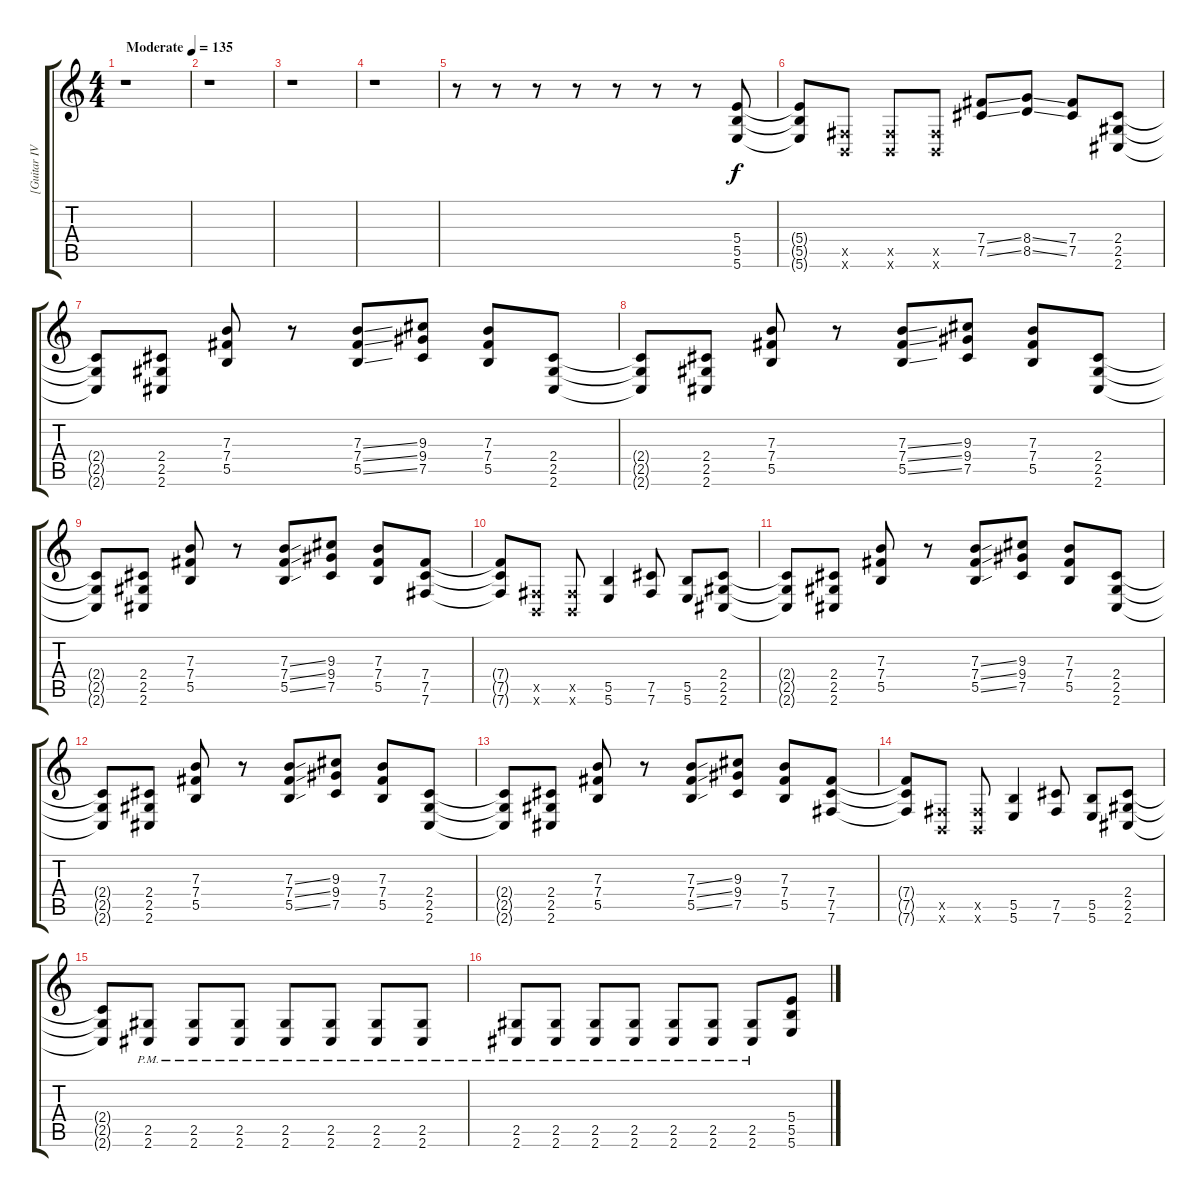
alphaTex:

\track ("[Guitar IV] AOI - Rhythm" "[Guitar IV") {instrument distortionguitar}
\staff {score tabs}
\tuning (Db4 Ab3 E3 B2 Gb2 B1) {hide}
\ts (4 4)
\tempo (135 "Moderate")
\clef g2
\ks c
r.1{dy f instrument distortionguitar} |
r.1 |
r.1 |
r.1 |
r.8 r.8 r.8 r.8 r.8 r.8 r.8 (5.4 5.5 5.6).8 |
(5.4{t} 5.5{t} 5.6{t}).8 (0.5{x} 0.6{x}).8 (0.5{x} 0.6{x}).8 (0.5{x} 0.6{x}).8 (7.4{ss} 7.5{ss}).8 (8.4{ss} 8.5{ss}).8 (7.4 7.5).8 (2.4 2.5 2.6).8 |
(2.4{t} 2.5{t} 2.6{t}).8 (2.4 2.5 2.6).8 (7.3 7.4 5.5).8 r.8 (7.3{ss} 7.4{ss} 5.5{ss}).8 (9.3 9.4 7.5).8 (7.3 7.4 5.5).8 (2.4 2.5 2.6).8 |
(2.4{t} 2.5{t} 2.6{t}).8 (2.4 2.5 2.6).8 (7.3 7.4 5.5).8 r.8 (7.3{ss} 7.4{ss} 5.5{ss}).8 (9.3 9.4 7.5).8 (7.3 7.4 5.5).8 (2.4 2.5 2.6).8 |
(2.4{t} 2.5{t} 2.6{t}).8 (2.4 2.5 2.6).8 (7.3 7.4 5.5).8 r.8 (7.3{ss} 7.4{ss} 5.5{ss}).8 (9.3 9.4 7.5).8 (7.3 7.4 5.5).8 (7.4 7.5 7.6).8 |
(7.4{t} 7.5{t} 7.6{t}).8 (0.5{x} 0.6{x}).8 (0.5{x} 0.6{x}).8 (5.5 5.6).4 (7.5 7.6).8 (5.5 5.6).8 (2.4 2.5 2.6).8 |
(2.4{t} 2.5{t} 2.6{t}).8 (2.4 2.5 2.6).8 (7.3 7.4 5.5).8 r.8 (7.3{ss} 7.4{ss} 5.5{ss}).8 (9.3 9.4 7.5).8 (7.3 7.4 5.5).8 (2.4 2.5 2.6).8 |
(2.4{t} 2.5{t} 2.6{t}).8 (2.4 2.5 2.6).8 (7.3 7.4 5.5).8 r.8 (7.3{ss} 7.4{ss} 5.5{ss}).8 (9.3 9.4 7.5).8 (7.3 7.4 5.5).8 (2.4 2.5 2.6).8 |
(2.4{t} 2.5{t} 2.6{t}).8 (2.4 2.5 2.6).8 (7.3 7.4 5.5).8 r.8 (7.3{ss} 7.4{ss} 5.5{ss}).8 (9.3 9.4 7.5).8 (7.3 7.4 5.5).8 (7.4 7.5 7.6).8 |
(7.4{t} 7.5{t} 7.6{t}).8 (0.5{x} 0.6{x}).8 (0.5{x} 0.6{x}).8 (5.5 5.6).4 (7.5 7.6).8 (5.5 5.6).8 (2.4 2.5 2.6).8 |
(2.4{t} 2.5{t} 2.6{t}).8 (2.5{pm} 2.6{pm}).8 (2.5{pm} 2.6{pm}).8 (2.5{pm} 2.6{pm}).8 (2.5{pm} 2.6{pm}).8 (2.5{pm} 2.6{pm}).8 (2.5{pm} 2.6{pm}).8 (2.5{pm} 2.6{pm}).8 |
(2.5{pm} 2.6{pm}).8 (2.5{pm} 2.6{pm}).8 (2.5{pm} 2.6{pm}).8 (2.5{pm} 2.6{pm}).8 (2.5{pm} 2.6{pm}).8 (2.5{pm} 2.6{pm}).8 (2.5{pm} 2.6{pm}).8 (5.4 5.5 5.6).8
